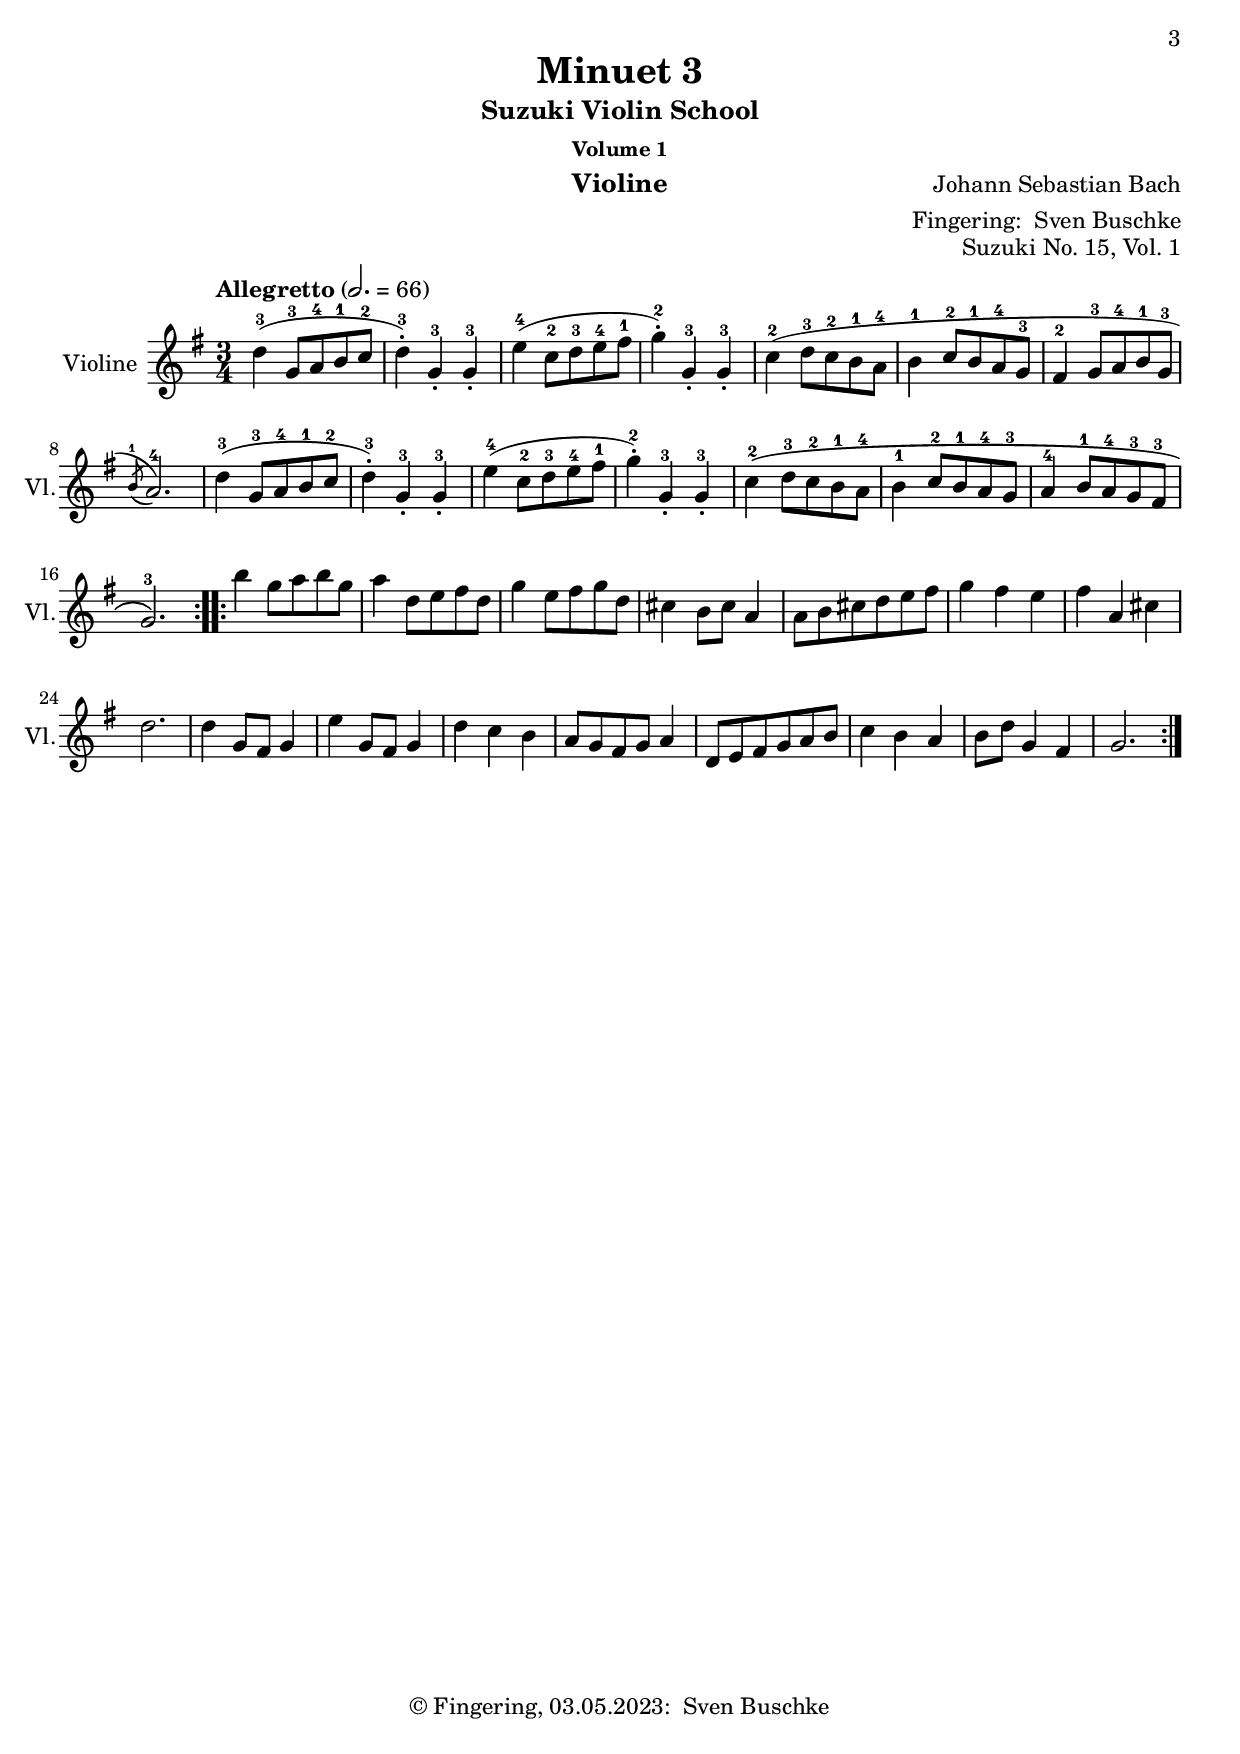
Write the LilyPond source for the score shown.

\version "2.24.1"
\language "english"

\header {
  dedication = ""
  title = ""
  subtitle = "Suzuki Violin School"
  subsubtitle = "Volume 1"
  instrument = "Violine"
  composer = ""
  arranger = \markup {"Fingering: " \with-url "https://buschke.com" "Sven Buschke"}
  poet = ""
  meter = ""
  piece = ""
  opus = "No. 1"
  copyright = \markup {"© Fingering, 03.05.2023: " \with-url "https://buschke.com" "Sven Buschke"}
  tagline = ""
}

\paper {
  #(set-paper-size "a4")
}

\layout {
  \context {
    \Voice
    \consists "Melody_engraver"
    \override Stem #'neutral-direction = #'()
  }
}

global = {
  \key c \major
  \time 4/4
  \tempo "Andante" 4=100
}

%%%%%%%%%%%%%%%%%%%%%%%%%%%%%%%%%%%%%%%%%%%%%%%%%%%%%%%%%%%%%%%%%%%%%%%%%%%%%%%%
% Nummer  /
%%%%%%%%%%%%%%%%%%%%%%%%%%%%%%%%%%%%%%%%%%%%%%%%%%%%%%%%%%%%%%%%%%%%%%%%%%%%%%%%

global = {
  \key c \major
  \numericTimeSignature
  \time 4/4
  \tempo "Andante" 4=100
}

scoreAViolin = \relative c'' {
  \global
  % Music follows here.

}

\bookpart {
\header {
  title = ""
  composer = ""
  poet = ""
  meter = ""
  piece = ""
  opus = "Suzuki No. , Vol. 1"
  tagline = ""
}
  \score {
    \new Staff \with {
      instrumentName = "Violine"
      shortInstrumentName = "Vl."
      midiInstrument = "violin"
    } \scoreAViolin
    \layout { }
    \midi { }
  }
}

%%%%%%%%%%%%%%%%%%%%%%%%%%%%%%%%%%%%%%%%%%%%%%%%%%%%%%%%%%%%%%%%%%%%%%%%%%%%%%%%
% Nummer  /
%%%%%%%%%%%%%%%%%%%%%%%%%%%%%%%%%%%%%%%%%%%%%%%%%%%%%%%%%%%%%%%%%%%%%%%%%%%%%%%%

global = {
  \key c \major
  \numericTimeSignature
  \time 4/4
  \tempo "Andante" 4=100
}

scoreBViolin = \relative c'' {
  \global
  % Music follows here.

}

\bookpart {
\header {
  title = ""
  composer = ""
  poet = ""
  meter = ""
  piece = ""
  opus = "Suzuki No. , Vol. 1"
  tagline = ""
}
  \score {
    \new Staff \with {
      instrumentName = "Violine"
      shortInstrumentName = "Vl."
      midiInstrument = "violin"
    } \scoreBViolin
    \layout { }
    \midi { }
  }
}

%%%%%%%%%%%%%%%%%%%%%%%%%%%%%%%%%%%%%%%%%%%%%%%%%%%%%%%%%%%%%%%%%%%%%%%%%%%%%%%%
% Nummer  /
%%%%%%%%%%%%%%%%%%%%%%%%%%%%%%%%%%%%%%%%%%%%%%%%%%%%%%%%%%%%%%%%%%%%%%%%%%%%%%%%

global = {
  \key c \major
  \numericTimeSignature
  \time 4/4
  \tempo "Andante" 4=100
}

scoreCViolin = \relative c'' {
  \global
  % Music follows here.

}

\bookpart {
\header {
  title = ""
  composer = ""
  poet = ""
  meter = ""
  piece = ""
  opus = "Suzuki No. , Vol. 1"
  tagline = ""
}
  \score {
    \new Staff \with {
      instrumentName = "Violine"
      shortInstrumentName = "Vl."
      midiInstrument = "violin"
    } \scoreCViolin
    \layout { }
    \midi { }
  }
}

%%%%%%%%%%%%%%%%%%%%%%%%%%%%%%%%%%%%%%%%%%%%%%%%%%%%%%%%%%%%%%%%%%%%%%%%%%%%%%%%
% Nummer  /
%%%%%%%%%%%%%%%%%%%%%%%%%%%%%%%%%%%%%%%%%%%%%%%%%%%%%%%%%%%%%%%%%%%%%%%%%%%%%%%%

global = {
  \key c \major
  \numericTimeSignature
  \time 4/4
  \tempo "Andante" 4=100
}

scoreDViolin = \relative c'' {
  \global
  % Music follows here.

}

\bookpart {
\header {
  title = ""
  composer = ""
  poet = ""
  meter = ""
  piece = ""
  opus = "Suzuki No. , Vol. 1"
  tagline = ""
}
  \score {
    \new Staff \with {
      instrumentName = "Violine"
      shortInstrumentName = "Vl."
      midiInstrument = "violin"
    } \scoreDViolin
    \layout { }
    \midi { }
  }
}

%%%%%%%%%%%%%%%%%%%%%%%%%%%%%%%%%%%%%%%%%%%%%%%%%%%%%%%%%%%%%%%%%%%%%%%%%%%%%%%%
% Nummer  /
%%%%%%%%%%%%%%%%%%%%%%%%%%%%%%%%%%%%%%%%%%%%%%%%%%%%%%%%%%%%%%%%%%%%%%%%%%%%%%%%

global = {
  \key c \major
  \numericTimeSignature
  \time 4/4
  \tempo "Andante" 4=100
}

scoreEViolin = \relative c'' {
  \global
  % Music follows here.

}

\bookpart {
\header {
  title = ""
  composer = ""
  poet = ""
  meter = ""
  piece = ""
  opus = "Suzuki No. , Vol. 1"
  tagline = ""
}
  \score {
    \new Staff \with {
      instrumentName = "Violine"
      shortInstrumentName = "Vl."
      midiInstrument = "violin"
    } \scoreEViolin
    \layout { }
    \midi { }
  }
}

%%%%%%%%%%%%%%%%%%%%%%%%%%%%%%%%%%%%%%%%%%%%%%%%%%%%%%%%%%%%%%%%%%%%%%%%%%%%%%%%
% Nummer  /
%%%%%%%%%%%%%%%%%%%%%%%%%%%%%%%%%%%%%%%%%%%%%%%%%%%%%%%%%%%%%%%%%%%%%%%%%%%%%%%%

global = {
  \key c \major
  \numericTimeSignature
  \time 4/4
  \tempo "Andante" 4=100
}

scoreFViolin = \relative c'' {
  \global
  % Music follows here.

}

\bookpart {
\header {
  title = ""
  composer = ""
  poet = ""
  meter = ""
  piece = ""
  opus = "Suzuki No. , Vol. 1"
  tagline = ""
}
  \score {
    \new Staff \with {
      instrumentName = "Violine"
      shortInstrumentName = "Vl."
      midiInstrument = "violin"
    } \scoreFViolin
    \layout { }
    \midi { }
  }
}

%%%%%%%%%%%%%%%%%%%%%%%%%%%%%%%%%%%%%%%%%%%%%%%%%%%%%%%%%%%%%%%%%%%%%%%%%%%%%%%%
% Nummer  /
%%%%%%%%%%%%%%%%%%%%%%%%%%%%%%%%%%%%%%%%%%%%%%%%%%%%%%%%%%%%%%%%%%%%%%%%%%%%%%%%

global = {
  \key c \major
  \numericTimeSignature
  \time 4/4
  \tempo "Andante" 4=100
}

scoreGViolin = \relative c'' {
  \global
  % Music follows here.

}

\bookpart {
\header {
  title = ""
  composer = ""
  poet = ""
  meter = ""
  piece = ""
  opus = "Suzuki No. , Vol. 1"
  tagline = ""
}
  \score {
    \new Staff \with {
      instrumentName = "Violine"
      shortInstrumentName = "Vl."
      midiInstrument = "violin"
    } \scoreGViolin
    \layout { }
    \midi { }
  }
}

%%%%%%%%%%%%%%%%%%%%%%%%%%%%%%%%%%%%%%%%%%%%%%%%%%%%%%%%%%%%%%%%%%%%%%%%%%%%%%%%
% Nummer  /
%%%%%%%%%%%%%%%%%%%%%%%%%%%%%%%%%%%%%%%%%%%%%%%%%%%%%%%%%%%%%%%%%%%%%%%%%%%%%%%%

global = {
  \key c \major
  \numericTimeSignature
  \time 4/4
  \tempo "Andante" 4=100
}

scoreHViolin = \relative c'' {
  \global
  % Music follows here.

}

\bookpart {
\header {
  title = ""
  composer = ""
  poet = ""
  meter = ""
  piece = ""
  opus = "Suzuki No. , Vol. 1"
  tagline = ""
}
  \score {
    \new Staff \with {
      instrumentName = "Violine"
      shortInstrumentName = "Vl."
      midiInstrument = "violin"
    } \scoreHViolin
    \layout { }
    \midi { }
  }
}

%%%%%%%%%%%%%%%%%%%%%%%%%%%%%%%%%%%%%%%%%%%%%%%%%%%%%%%%%%%%%%%%%%%%%%%%%%%%%%%%
% Nummer  /
%%%%%%%%%%%%%%%%%%%%%%%%%%%%%%%%%%%%%%%%%%%%%%%%%%%%%%%%%%%%%%%%%%%%%%%%%%%%%%%%

global = {
  \key c \major
  \numericTimeSignature
  \time 4/4
  \tempo "Andante" 4=100
}

scoreIViolin = \relative c'' {
  \global
  % Music follows here.

}

\bookpart {
\header {
  title = ""
  composer = ""
  poet = ""
  meter = ""
  piece = ""
  opus = "Suzuki No. , Vol. 1"
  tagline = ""
}
  \score {
    \new Staff \with {
      instrumentName = "Violine"
      shortInstrumentName = "Vl."
      midiInstrument = "violin"
    } \scoreIViolin
    \layout { }
    \midi { }
  }
}

%%%%%%%%%%%%%%%%%%%%%%%%%%%%%%%%%%%%%%%%%%%%%%%%%%%%%%%%%%%%%%%%%%%%%%%%%%%%%%%%
% Nummer  /
%%%%%%%%%%%%%%%%%%%%%%%%%%%%%%%%%%%%%%%%%%%%%%%%%%%%%%%%%%%%%%%%%%%%%%%%%%%%%%%%

global = {
  \key c \major
  \numericTimeSignature
  \time 4/4
  \tempo "Andante" 4=100
}

scoreJViolin = \relative c'' {
  \global
  % Music follows here.

}

\bookpart {
\header {
  title = ""
  composer = ""
  poet = ""
  meter = ""
  piece = ""
  opus = "Suzuki No. , Vol. 1"
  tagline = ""
}
  \score {
    \new Staff \with {
      instrumentName = "Violine"
      shortInstrumentName = "Vl."
      midiInstrument = "violin"
    } \scoreJViolin
    \layout { }
    \midi { }
  }
}

%%%%%%%%%%%%%%%%%%%%%%%%%%%%%%%%%%%%%%%%%%%%%%%%%%%%%%%%%%%%%%%%%%%%%%%%%%%%%%%%
% Nummer  /
%%%%%%%%%%%%%%%%%%%%%%%%%%%%%%%%%%%%%%%%%%%%%%%%%%%%%%%%%%%%%%%%%%%%%%%%%%%%%%%%

global = {
  \key c \major
  \numericTimeSignature
  \time 4/4
  \tempo "Andante" 4=100
}

scoreKViolin = \relative c'' {
  \global
  % Music follows here.

}

\bookpart {
\header {
  title = ""
  composer = ""
  poet = ""
  meter = ""
  piece = ""
  opus = "Suzuki No. , Vol. 1"
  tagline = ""
}
  \score {
    \new Staff \with {
      instrumentName = "Violine"
      shortInstrumentName = "Vl."
      midiInstrument = "violin"
    } \scoreKViolin
    \layout { }
    \midi { }
  }
}

%%%%%%%%%%%%%%%%%%%%%%%%%%%%%%%%%%%%%%%%%%%%%%%%%%%%%%%%%%%%%%%%%%%%%%%%%%%%%%%%
% Nummer  /
%%%%%%%%%%%%%%%%%%%%%%%%%%%%%%%%%%%%%%%%%%%%%%%%%%%%%%%%%%%%%%%%%%%%%%%%%%%%%%%%

global = {
  \key c \major
  \numericTimeSignature
  \time 4/4
  \tempo "Andante" 4=100
}

scoreLViolin = \relative c'' {
  \global
  % Music follows here.

}

\bookpart {
\header {
  title = ""
  composer = ""
  poet = ""
  meter = ""
  piece = ""
  opus = "Suzuki No. , Vol. 1"
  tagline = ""
}
  \score {
    \new Staff \with {
      instrumentName = "Violine"
      shortInstrumentName = "Vl."
      midiInstrument = "violin"
    } \scoreLViolin
    \layout { }
    \midi { }
  }
}

%%%%%%%%%%%%%%%%%%%%%%%%%%%%%%%%%%%%%%%%%%%%%%%%%%%%%%%%%%%%%%%%%%%%%%%%%%%%%%%%
% Nummer 13 / M
%%%%%%%%%%%%%%%%%%%%%%%%%%%%%%%%%%%%%%%%%%%%%%%%%%%%%%%%%%%%%%%%%%%%%%%%%%%%%%%%

globalM = {
  \key c \major
  \numericTimeSignature
  \time 4/4
  \tempo "Andante" 4=100
}

scoreMViolin = \relative c'' {
  \global
  % Music follows here.
c
}

\bookpart {
\header {
  title = "Minuet 1"
  composer = "Johann Sebastian Bach"
  poet = ""
  meter = ""
  piece = ""
  opus = "Suzuki No. 13, Vol. 1"
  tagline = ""
}
  \score {
    \new Staff \with {
      instrumentName = "Violine"
      shortInstrumentName = "Vl."
      midiInstrument = "violin"
    } \scoreMViolin
    \layout { }
    \midi { }
  }
}

%%%%%%%%%%%%%%%%%%%%%%%%%%%%%%%%%%%%%%%%%%%%%%%%%%%%%%%%%%%%%%%%%%%%%%%%%%%%%%%%
% Nummer 14 / N
%%%%%%%%%%%%%%%%%%%%%%%%%%%%%%%%%%%%%%%%%%%%%%%%%%%%%%%%%%%%%%%%%%%%%%%%%%%%%%%%

globalN = {
  \key c \major
  \numericTimeSignature
  \time 4/4
  \tempo "Andante" 4=100
}

scoreNViolin = \relative c'' {
  \global
  % Music follows here.
c
}

\bookpart {
\header {
  title = "Minuet 2"
  composer = "Johann Sebastian Bach"
  poet = ""
  meter = ""
  piece = ""
  opus = "Suzuki No. 14, Vol. 1"
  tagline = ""
}
  \score {
    \new Staff \with {
      instrumentName = "Violine"
      shortInstrumentName = "Vl."
      midiInstrument = "violin"
    } \scoreNViolin
    \layout { }
    \midi { }
  }
}

%%%%%%%%%%%%%%%%%%%%%%%%%%%%%%%%%%%%%%%%%%%%%%%%%%%%%%%%%%%%%%%%%%%%%%%%%%%%%%%%
% Nummer 15 / O
%%%%%%%%%%%%%%%%%%%%%%%%%%%%%%%%%%%%%%%%%%%%%%%%%%%%%%%%%%%%%%%%%%%%%%%%%%%%%%%%

globalO = {
  \key g \major
  \time 3/4
  \tempo "Allegretto" 2. = 66
%  \key c \major
%  \time 4/4
%  \tempo "Andante" 4=100
}

scoreOViolin = \relative c'' {
  \globalO
  % Music follows here.
        \repeat volta 2 {
        d4-3( g,8-3 a-4 b-1 c-2 d4-.-3) g,-.-3 g-.-3
        e'-4( c8-2 d-3 e-4 fs-1 g4-.-2) g,-.-3 g-.-3 c-2( d8-3 c-2 b-1 a-4 b4-1 c8-2 b-1 a-4 g-3
        fs4-2 g8-3 a-4 b-1 g-3 \acciaccatura b-1 a2.-4)
        d4-3( g,8-3 a-4 b-1 c-2 d4-.-3) g,-.-3 g-.-3 e'-4( c8-2 d-3 e-4 fs-1 g4-.-2) g,-.-3 g-.-3
        c-2\( d8-3 c-2 b-1 a-4 b4-1 c8-2 b-1 a-4 g-3 a4-4 b8-1 a-4 g-3 fs-3 g2.-3\)
        }
        \repeat volta 2 {
        b'4 g8 a b g a4 d,8 e fs d g4 e8 fs g d
        cs4 b8 cs a4 a8 b cs d e fs g4 fs e fs a, cs d2. d4 g,8 fs g4 e'4 g,8 fs g4 d' c b a8 g fs g a4 d,8 e fs g a b c4 b a b8 d g,4 fs g2.
        }
}

\bookpart {
\header {
  title = "Minuet 3"
  composer = "Johann Sebastian Bach"
  poet = ""
  meter = ""
  piece = ""
  opus = "Suzuki No. 15, Vol. 1"
}
  \score {
    \new Staff \with {
      instrumentName = "Violine"
      shortInstrumentName = "Vl."
      midiInstrument = "violin"
    } \scoreOViolin
    \layout { }
    \midi { }
  }
}

%%%%%%%%%%%%%%%%%%%%%%%%%%%%%%%%%%%%%%%%%%%%%%%%%%%%%%%%%%%%%%%%%%%%%%%%%%%%%%%%
% Nummer 16 / P
%%%%%%%%%%%%%%%%%%%%%%%%%%%%%%%%%%%%%%%%%%%%%%%%%%%%%%%%%%%%%%%%%%%%%%%%%%%%%%%%

globalP = {
  \key c \major
  \numericTimeSignature
  \time 4/4
  \tempo "Andante" 4=100
}

scorePViolin = \relative c'' {
  \globalP
  % Music follows here.
c
}

\bookpart {
\header {
  title = "The Happy Farmer"
  composer = "Robert Schumann"
  poet = ""
  meter = ""
  piece = ""
  opus = "Suzuki No. 16, Vol. 1"
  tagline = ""
}
  \score {
    \new Staff \with {
      instrumentName = "Violine"
      shortInstrumentName = "Vl."
      midiInstrument = "violin"
    } \scorePViolin
    \layout { }
    \midi { }
  }
}

%%%%%%%%%%%%%%%%%%%%%%%%%%%%%%%%%%%%%%%%%%%%%%%%%%%%%%%%%%%%%%%%%%%%%%%%%%%%%%%%
% Nummer 17 / Q
%%%%%%%%%%%%%%%%%%%%%%%%%%%%%%%%%%%%%%%%%%%%%%%%%%%%%%%%%%%%%%%%%%%%%%%%%%%%%%%%

globalQ = {
  \key c \major
  \numericTimeSignature
  \time 4/4
  \tempo "Andante" 4=100
}

scoreQViolin = \relative c'' {
  \global
  % Music follows here.
c
}

\bookpart {
\header {
  title = "Gavotte"
  composer = "F.J. Gossec"
  poet = ""
  meter = ""
  piece = ""
  opus = "Suzuki No. 17, Vol. 1"
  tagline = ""
}
  \score {
    \new Staff \with {
      instrumentName = "Violine"
      shortInstrumentName = "Vl."
      midiInstrument = "violin"
    } \scoreQViolin
    \layout { }
    \midi { }
  }
}
